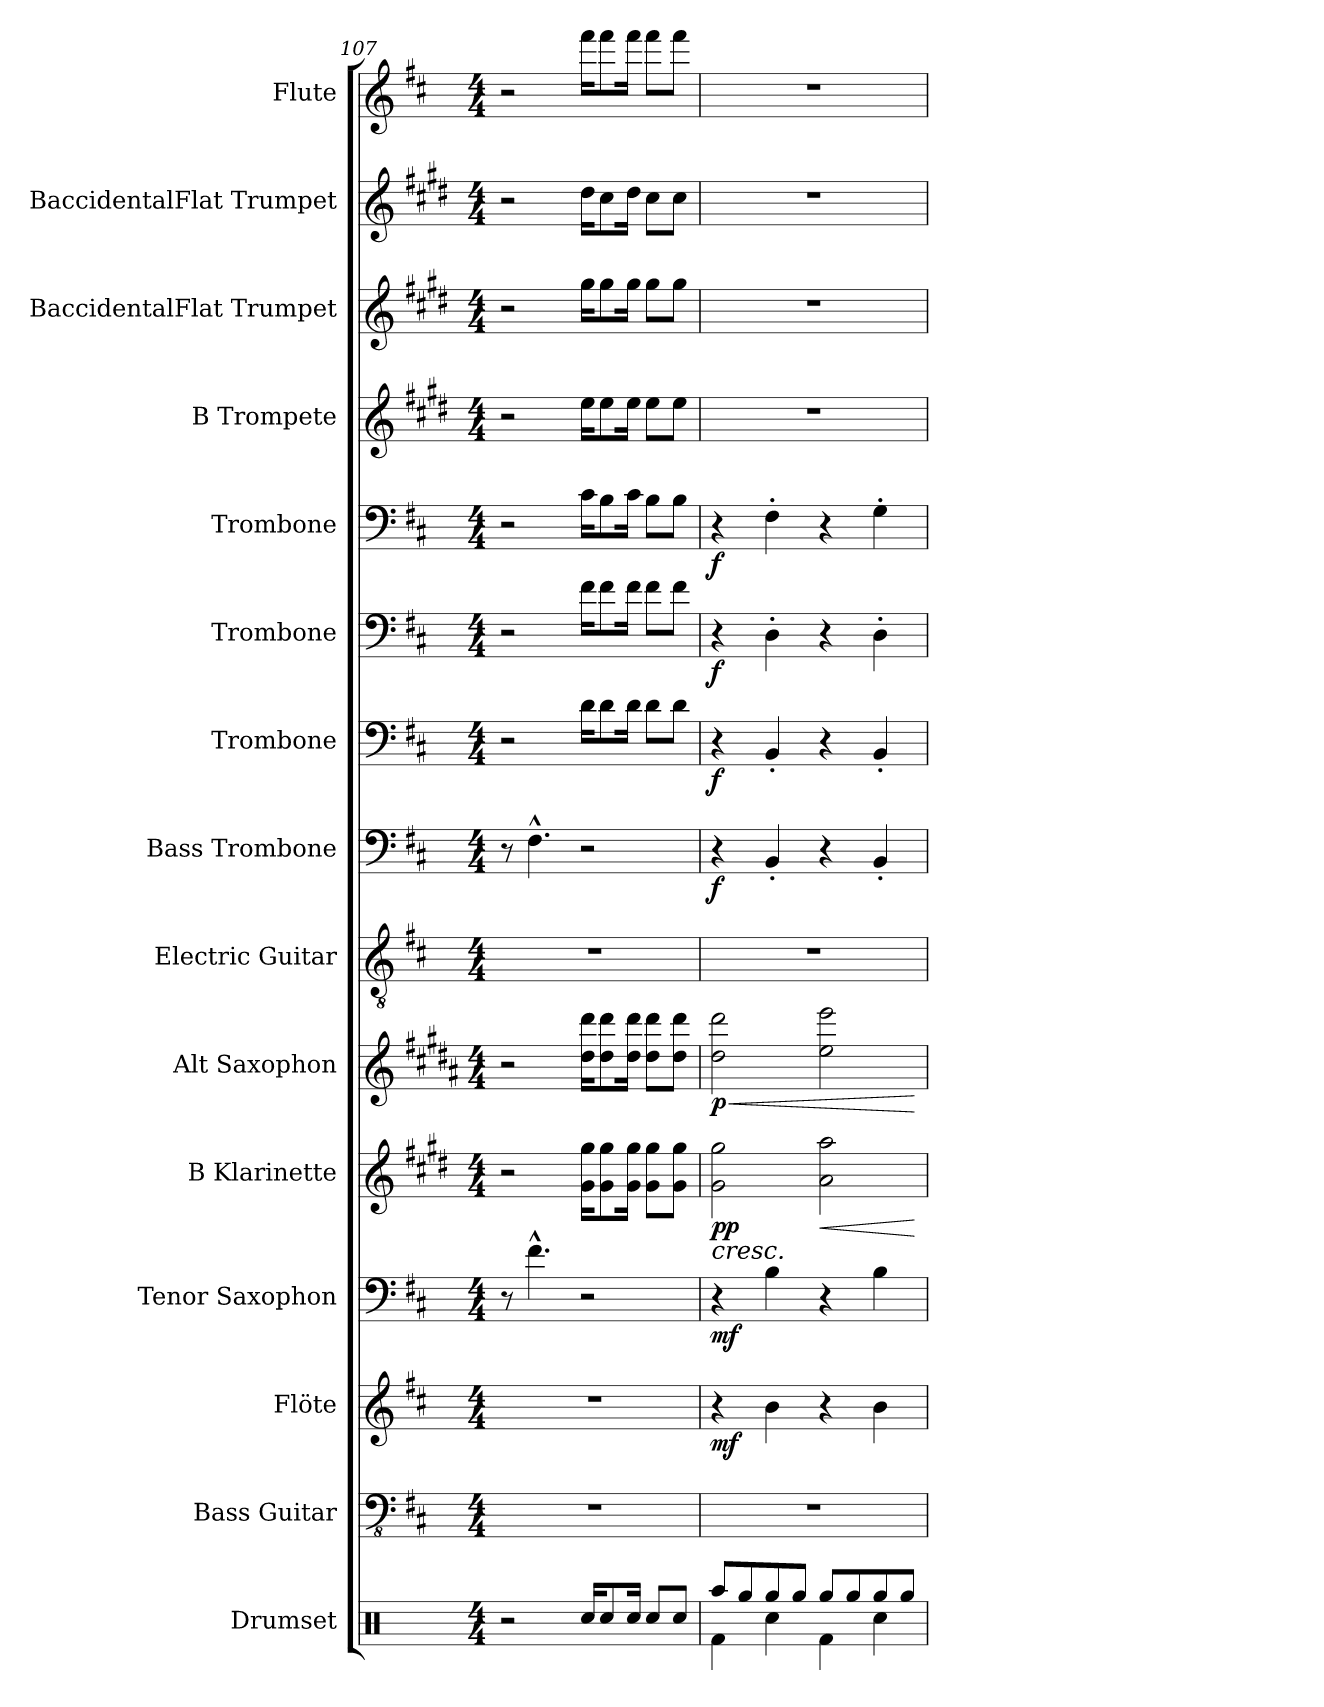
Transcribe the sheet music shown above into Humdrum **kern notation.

**kern	**kern	**kern	**dynam	**kern	**dynam	**kern	**dynam	**kern	**dynam	**kern	**kern	**dynam	**kern	**dynam	**kern	**dynam	**kern	**dynam	**kern	**kern	**kern	**kern
*part15	*part14	*part13	*part13	*part12	*part12	*part11	*part11	*part10	*part10	*part9	*part8	*part8	*part7	*part7	*part6	*part6	*part5	*part5	*part4	*part3	*part2	*part1
*staff15	*staff14	*staff13	*staff13	*staff12	*staff12	*staff11	*staff11	*staff10	*staff10	*staff9	*staff8	*staff8	*staff7	*staff7	*staff6	*staff6	*staff5	*staff5	*staff4	*staff3	*staff2	*staff1
*I"Drumset	*I"Bass Guitar	*I"Flöte	*	*I"Tenor Saxophon	*	*I"B Klarinette	*	*I"Alt Saxophon	*	*I"Electric Guitar	*I"Bass Trombone	*	*I"Trombone	*	*I"Trombone	*	*I"Trombone	*	*I"B Trompete	*I"BaccidentalFlat Trumpet	*I"BaccidentalFlat Trumpet	*I"Flute
*I'Drs.	*I'B. Guit.	*I'Fl.	*	*I'T. Sax.	*	*I'B Kl.	*	*I'A. Sax.	*	*I'El. Guit.	*I'B. Trb.	*	*I'Trb.	*	*I'Trb.	*	*I'Trb.	*	*I'B Tpt.	*I'BaccidentalFlat Tpt.	*I'BaccidentalFlat Tpt.	*I'Fl.
*clefX	*clefFv4	*clefG2	*	*clefF4	*	*clefG2	*	*clefG2	*	*clefGv2	*clefF4	*	*clefF4	*	*clefF4	*	*clefF4	*	*clefG2	*clefG2	*clefG2	*clefG2
*	*	*	*	*ITrd8c14	*	*ITrd1c2	*	*ITrd5c9	*	*	*	*	*	*	*	*	*	*	*ITrd1c2	*ITrd1c2	*ITrd1c2	*
*k[]	*k[f#c#]	*k[f#c#]	*	*k[f#c#]	*	*k[f#c#]	*	*k[f#c#]	*	*k[f#c#]	*k[f#c#]	*	*k[f#c#]	*	*k[f#c#]	*	*k[f#c#]	*	*k[f#c#]	*k[f#c#]	*k[f#c#]	*k[f#c#]
*M4/4	*M4/4	*M4/4	*	*M4/4	*	*M4/4	*	*M4/4	*	*M4/4	*M4/4	*	*M4/4	*	*M4/4	*	*M4/4	*	*M4/4	*M4/4	*M4/4	*M4/4
=107	=107	=107	=107	=107	=107	=107	=107	=107	=107	=107	=107	=107	=107	=107	=107	=107	=107	=107	=107	=107	=107	=107
2r	1r	1r	.	8r	.	2r	.	2r	.	1r	8r	.	2r	.	2r	.	2r	.	2r	2r	2r	2r
.	.	.	.	4.F#^^\	.	.	.	.	.	.	4.F#^^\	.	.	.	.	.	.	.	.	.	.	.
16Rcc/KL	.	.	.	2r	.	16f#\ 16ff#\KL	.	16f#\ 16ff#\KL	.	.	2r	.	16d\KL	.	16f#\KL	.	16c#\KL	.	16dd\KL	16ff#\KL	16cc#\KL	16fff#\KL
8Rcc/	.	.	.	.	.	8f#\ 8ff#\	.	8f#\ 8ff#\	.	.	.	.	8d\	.	8f#\	.	8B\	.	8dd\	8ff#\	8b\	8fff#\
16Rcc/Jk	.	.	.	.	.	16f#\ 16ff#\Jk	.	16f#\ 16ff#\Jk	.	.	.	.	16d\Jk	.	16f#\Jk	.	16c#\Jk	.	16dd\Jk	16ff#\Jk	16cc#\Jk	16fff#\Jk
8Rcc/L	.	.	.	.	.	8f#\ 8ff#\L	.	8f#\ 8ff#\L	.	.	.	.	8d\L	.	8f#\L	.	8B\L	.	8dd\L	8ff#\L	8b\L	8fff#\L
8Rcc/J	.	.	.	.	.	8f#\ 8ff#\J	.	8f#\ 8ff#\J	.	.	.	.	8d\J	.	8f#\J	.	8B\J	.	8dd\J	8ff#\J	8b\J	8fff#\J
=108	=108	=108	=108	=108	=108	=108	=108	=108	=108	=108	=108	=108	=108	=108	=108	=108	=108	=108	=108	=108	=108	=108
*^	*	*	*	*	*	*	*	*	*	*	*	*	*	*	*	*	*	*	*	*	*	*
!	!	!	!	!LO:DY:b	!	!LO:DY:b	!	!LO:HP:b	!	!LO:HP:b	!	!	!	!	!	!	!	!	!	!	!	!	!
!	!	!	!	!	!	!	!	!LO:DY:n=1:b	!	!	!	!	!	!	!	!	!	!	!	!	!	!	!
!	!	!	!	!	!	!	!	!LO:DY:n=2:b	!	!LO:DY:n=1:b	!	!	!LO:DY:b	!	!LO:DY:b	!	!LO:DY:b	!	!LO:DY:b	!	!	!	!
8Raa/L	4Rf\	1r	4r	mf	4r	mf	2f#\ 2ff#\	< p p	2f#\ 2ff#\	< p	1r	4r	f	4r	f	4r	f	4r	f	1r	1r	1r	1r
8Rgg/	.	.	.	.	.	.	.	.	.	.	.	.	.	.	.	.	.	.	.	.	.	.	.
8Rgg/	4Rcc\	.	4b\	.	4BB\	.	.	.	.	.	.	4BB'/	.	4BB'/	.	4D'\	.	4F#'\	.	.	.	.	.
8Rgg/J	.	.	.	.	.	.	.	.	.	.	.	.	.	.	.	.	.	.	.	.	.	.	.
!	!	!	!	!	!	!	!	!LO:HP:b	!	!	!	!	!	!	!	!	!	!	!	!	!	!	!
8Rgg/L	4Rf\	.	4r	.	4r	.	2g\ 2gg\	<	2g\ 2gg\	.	.	4r	.	4r	.	4r	.	4r	.	.	.	.	.
8Rgg/	.	.	.	.	.	.	.	.	.	.	.	.	.	.	.	.	.	.	.	.	.	.	.
8Rgg/	4Rcc\	.	4b\	.	4BB\	.	.	.	.	.	.	4BB'/	.	4BB'/	.	4D'\	.	4G'\	.	.	.	.	.
8Rgg/J	.	.	.	.	.	.	.	.	.	.	.	.	.	.	.	.	.	.	.	.	.	.	.
*v	*v	*	*	*	*	*	*	*	*	*	*	*	*	*	*	*	*	*	*	*	*	*	*
.	.	.	.	.	.	.	[ [	.	[	.	.	.	.	.	.	.	.	.	.	.	.	.
=	=	=	=	=	=	=	=	=	=	=	=	=	=	=	=	=	=	=	=	=	=	=
*-	*-	*-	*-	*-	*-	*-	*-	*-	*-	*-	*-	*-	*-	*-	*-	*-	*-	*-	*-	*-	*-	*-
